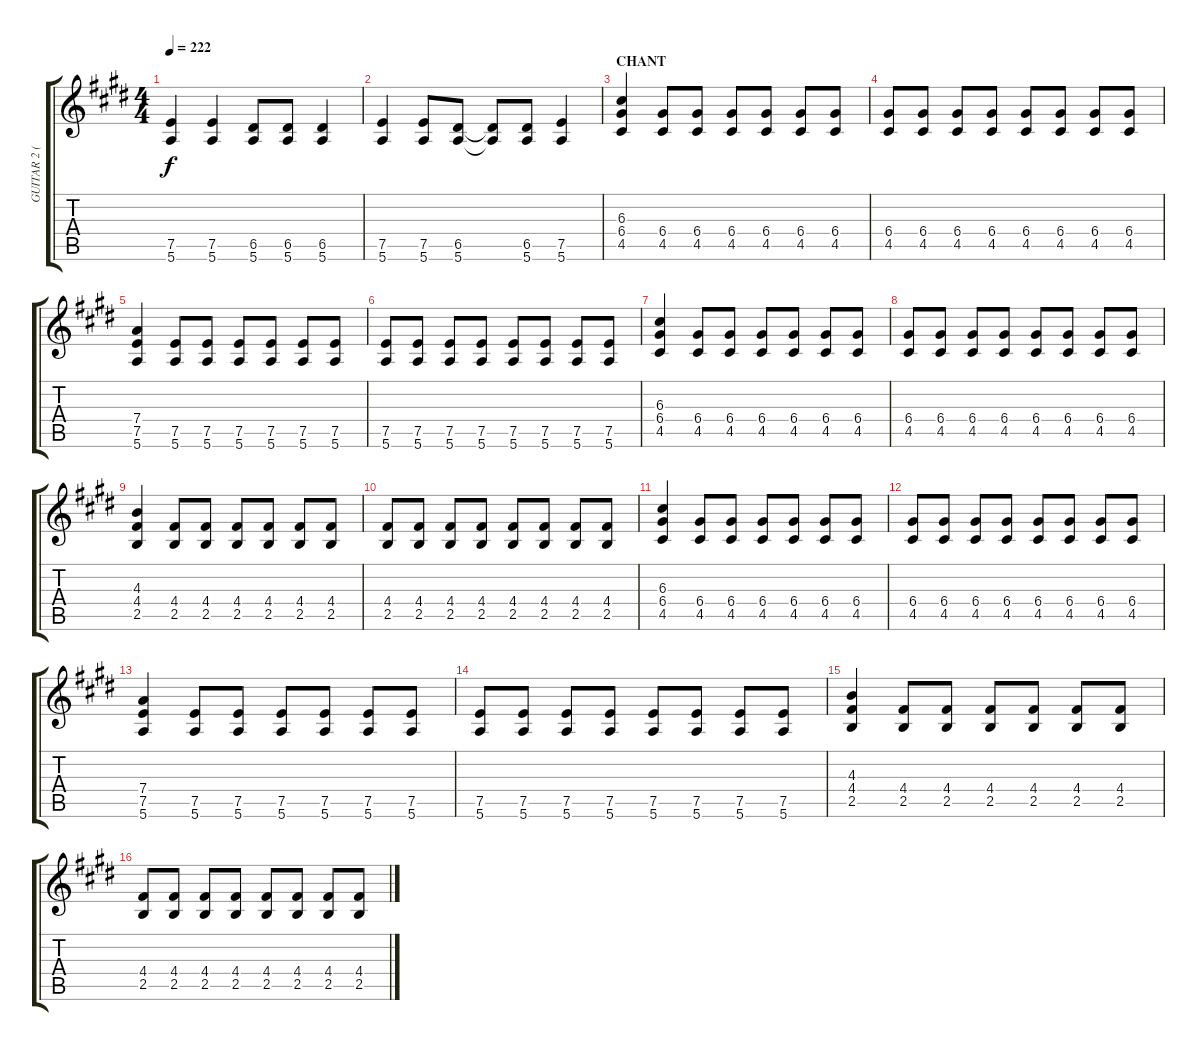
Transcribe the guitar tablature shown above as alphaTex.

\track ("GUITAR 2 (LEFT)" "GUITAR 2 (") {instrument distortionguitar}
\staff {score tabs}
\tuning (E4 B3 G3 D3 A2 E2) {hide}
\ts (4 4)
\tempo 222
\clef g2
\ks c#minor
(7.5 5.6).4{dy f} (7.5 5.6).4 (6.5 5.6).8 (6.5 5.6).8 (6.5 5.6).4 |
(7.5 5.6).4 (7.5 5.6).8 (6.5 5.6).8 (6.5{t} 5.6{t}).8 (6.5 5.6).8 (7.5 5.6).4 |
\section ("" "CHANT")
(6.3 6.4 4.5).4 (6.4 4.5).8 (6.4 4.5).8 (6.4 4.5).8 (6.4 4.5).8 (6.4 4.5).8 (6.4 4.5).8 |
(6.4 4.5).8 (6.4 4.5).8 (6.4 4.5).8 (6.4 4.5).8 (6.4 4.5).8 (6.4 4.5).8 (6.4 4.5).8 (6.4 4.5).8 |
(7.4 7.5 5.6).4 (7.5 5.6).8 (7.5 5.6).8 (7.5 5.6).8 (7.5 5.6).8 (7.5 5.6).8 (7.5 5.6).8 |
(7.5 5.6).8 (7.5 5.6).8 (7.5 5.6).8 (7.5 5.6).8 (7.5 5.6).8 (7.5 5.6).8 (7.5 5.6).8 (7.5 5.6).8 |
(6.3 6.4 4.5).4 (6.4 4.5).8 (6.4 4.5).8 (6.4 4.5).8 (6.4 4.5).8 (6.4 4.5).8 (6.4 4.5).8 |
(6.4 4.5).8 (6.4 4.5).8 (6.4 4.5).8 (6.4 4.5).8 (6.4 4.5).8 (6.4 4.5).8 (6.4 4.5).8 (6.4 4.5).8 |
(4.3 4.4 2.5).4 (4.4 2.5).8 (4.4 2.5).8 (4.4 2.5).8 (4.4 2.5).8 (4.4 2.5).8 (4.4 2.5).8 |
(4.4 2.5).8 (4.4 2.5).8 (4.4 2.5).8 (4.4 2.5).8 (4.4 2.5).8 (4.4 2.5).8 (4.4 2.5).8 (4.4 2.5).8 |
(6.3 6.4 4.5).4 (6.4 4.5).8 (6.4 4.5).8 (6.4 4.5).8 (6.4 4.5).8 (6.4 4.5).8 (6.4 4.5).8 |
(6.4 4.5).8 (6.4 4.5).8 (6.4 4.5).8 (6.4 4.5).8 (6.4 4.5).8 (6.4 4.5).8 (6.4 4.5).8 (6.4 4.5).8 |
(7.4 7.5 5.6).4 (7.5 5.6).8 (7.5 5.6).8 (7.5 5.6).8 (7.5 5.6).8 (7.5 5.6).8 (7.5 5.6).8 |
(7.5 5.6).8 (7.5 5.6).8 (7.5 5.6).8 (7.5 5.6).8 (7.5 5.6).8 (7.5 5.6).8 (7.5 5.6).8 (7.5 5.6).8 |
(4.3 4.4 2.5).4 (4.4 2.5).8 (4.4 2.5).8 (4.4 2.5).8 (4.4 2.5).8 (4.4 2.5).8 (4.4 2.5).8 |
(4.4 2.5).8 (4.4 2.5).8 (4.4 2.5).8 (4.4 2.5).8 (4.4 2.5).8 (4.4 2.5).8 (4.4 2.5).8 (4.4 2.5).8
